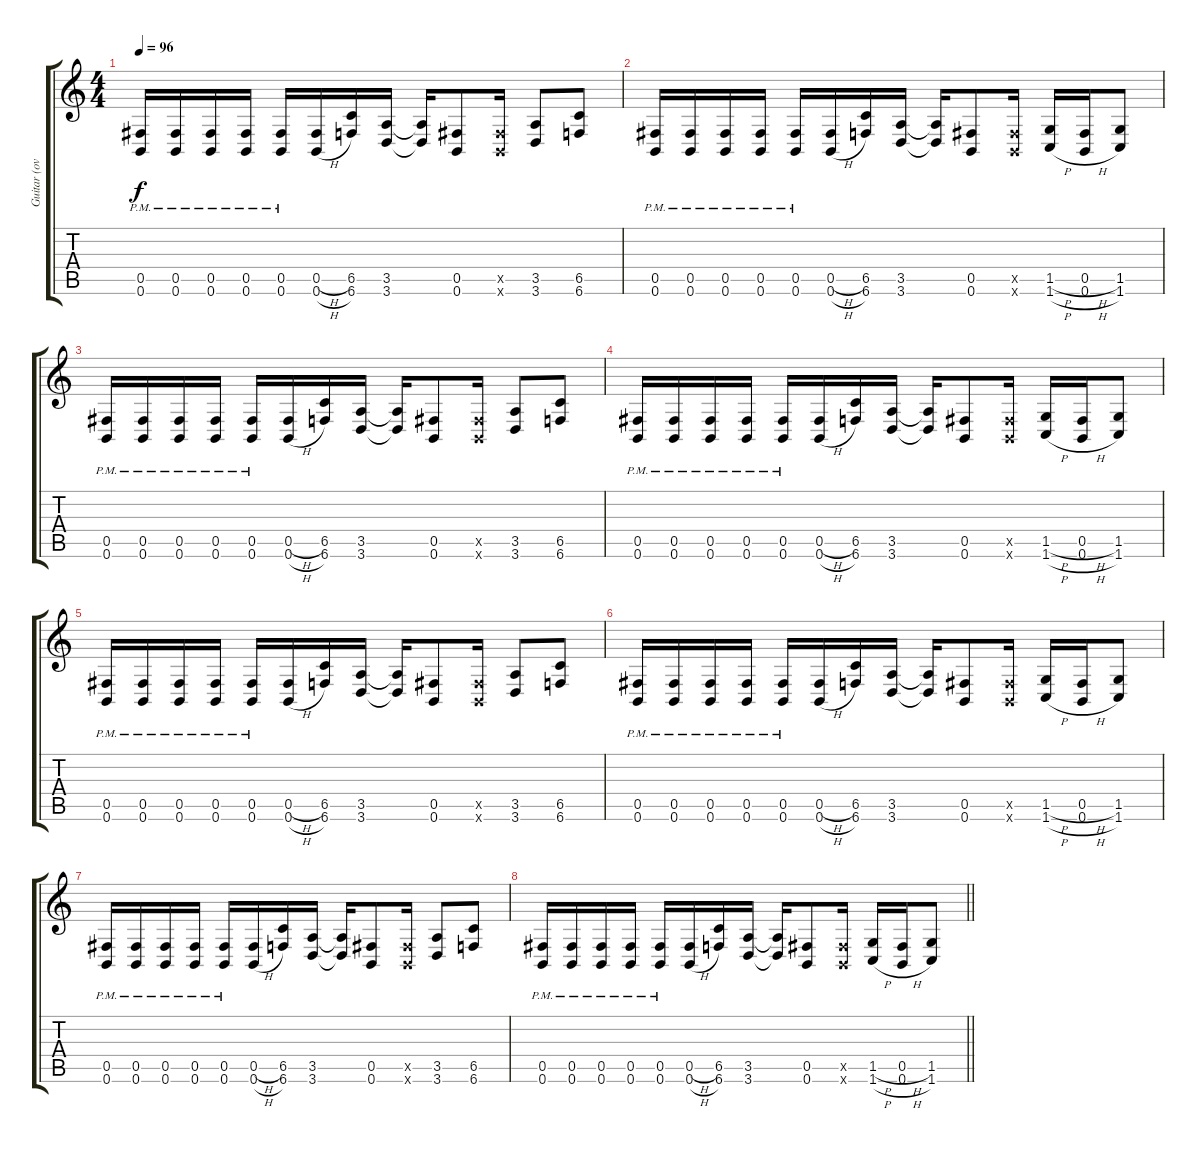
\track ("Guitar (over.)" "Guitar (ov") {instrument overdrivenguitar}
\staff {score tabs}
\tuning (Db4 Ab3 E3 B2 Gb2 B1) {hide}
\ts (4 4)
\tempo 96
\clef g2
\ks c
(0.5{pm} 0.6{pm}).16{dy f} (0.5{pm} 0.6{pm}).16 (0.5{pm} 0.6{pm}).16 (0.5{pm} 0.6{pm}).16 (0.5{pm} 0.6{pm}).16 (0.5{h} 0.6{h}).16 (6.5 6.6).16 (3.5 3.6).16 (3.5{t} 3.6{t}).16 (0.5 0.6).8 (0.5{x} 0.6{x}).16 (3.5 3.6).8 (6.5 6.6).8 |
(0.5{pm} 0.6{pm}).16 (0.5{pm} 0.6{pm}).16 (0.5{pm} 0.6{pm}).16 (0.5{pm} 0.6{pm}).16 (0.5{pm} 0.6{pm}).16 (0.5{h} 0.6{h}).16 (6.5 6.6).16 (3.5 3.6).16 (3.5{t} 3.6{t}).16 (0.5 0.6).8 (0.5{x} 0.6{x}).16 (1.5{h} 1.6{h}).16 (0.5{h} 0.6{h}).16 (1.5 1.6).8 |
(0.5{pm} 0.6{pm}).16 (0.5{pm} 0.6{pm}).16 (0.5{pm} 0.6{pm}).16 (0.5{pm} 0.6{pm}).16 (0.5{pm} 0.6{pm}).16 (0.5{h} 0.6{h}).16 (6.5 6.6).16 (3.5 3.6).16 (3.5{t} 3.6{t}).16 (0.5 0.6).8 (0.5{x} 0.6{x}).16 (3.5 3.6).8 (6.5 6.6).8 |
(0.5{pm} 0.6{pm}).16 (0.5{pm} 0.6{pm}).16 (0.5{pm} 0.6{pm}).16 (0.5{pm} 0.6{pm}).16 (0.5{pm} 0.6{pm}).16 (0.5{h} 0.6{h}).16 (6.5 6.6).16 (3.5 3.6).16 (3.5{t} 3.6{t}).16 (0.5 0.6).8 (0.5{x} 0.6{x}).16 (1.5{h} 1.6{h}).16 (0.5{h} 0.6{h}).16 (1.5 1.6).8 |
(0.5{pm} 0.6{pm}).16 (0.5{pm} 0.6{pm}).16 (0.5{pm} 0.6{pm}).16 (0.5{pm} 0.6{pm}).16 (0.5{pm} 0.6{pm}).16 (0.5{h} 0.6{h}).16 (6.5 6.6).16 (3.5 3.6).16 (3.5{t} 3.6{t}).16 (0.5 0.6).8 (0.5{x} 0.6{x}).16 (3.5 3.6).8 (6.5 6.6).8 |
(0.5{pm} 0.6{pm}).16 (0.5{pm} 0.6{pm}).16 (0.5{pm} 0.6{pm}).16 (0.5{pm} 0.6{pm}).16 (0.5{pm} 0.6{pm}).16 (0.5{h} 0.6{h}).16 (6.5 6.6).16 (3.5 3.6).16 (3.5{t} 3.6{t}).16 (0.5 0.6).8 (0.5{x} 0.6{x}).16 (1.5{h} 1.6{h}).16 (0.5{h} 0.6{h}).16 (1.5 1.6).8 |
(0.5{pm} 0.6{pm}).16 (0.5{pm} 0.6{pm}).16 (0.5{pm} 0.6{pm}).16 (0.5{pm} 0.6{pm}).16 (0.5{pm} 0.6{pm}).16 (0.5{h} 0.6{h}).16 (6.5 6.6).16 (3.5 3.6).16 (3.5{t} 3.6{t}).16 (0.5 0.6).8 (0.5{x} 0.6{x}).16 (3.5 3.6).8 (6.5 6.6).8 |
\barLineRight lightlight
(0.5{pm} 0.6{pm}).16 (0.5{pm} 0.6{pm}).16 (0.5{pm} 0.6{pm}).16 (0.5{pm} 0.6{pm}).16 (0.5{pm} 0.6{pm}).16 (0.5{h} 0.6{h}).16 (6.5 6.6).16 (3.5 3.6).16 (3.5{t} 3.6{t}).16 (0.5 0.6).8 (0.5{x} 0.6{x}).16 (1.5{h} 1.6{h}).16 (0.5{h} 0.6{h}).16 (1.5 1.6).8
